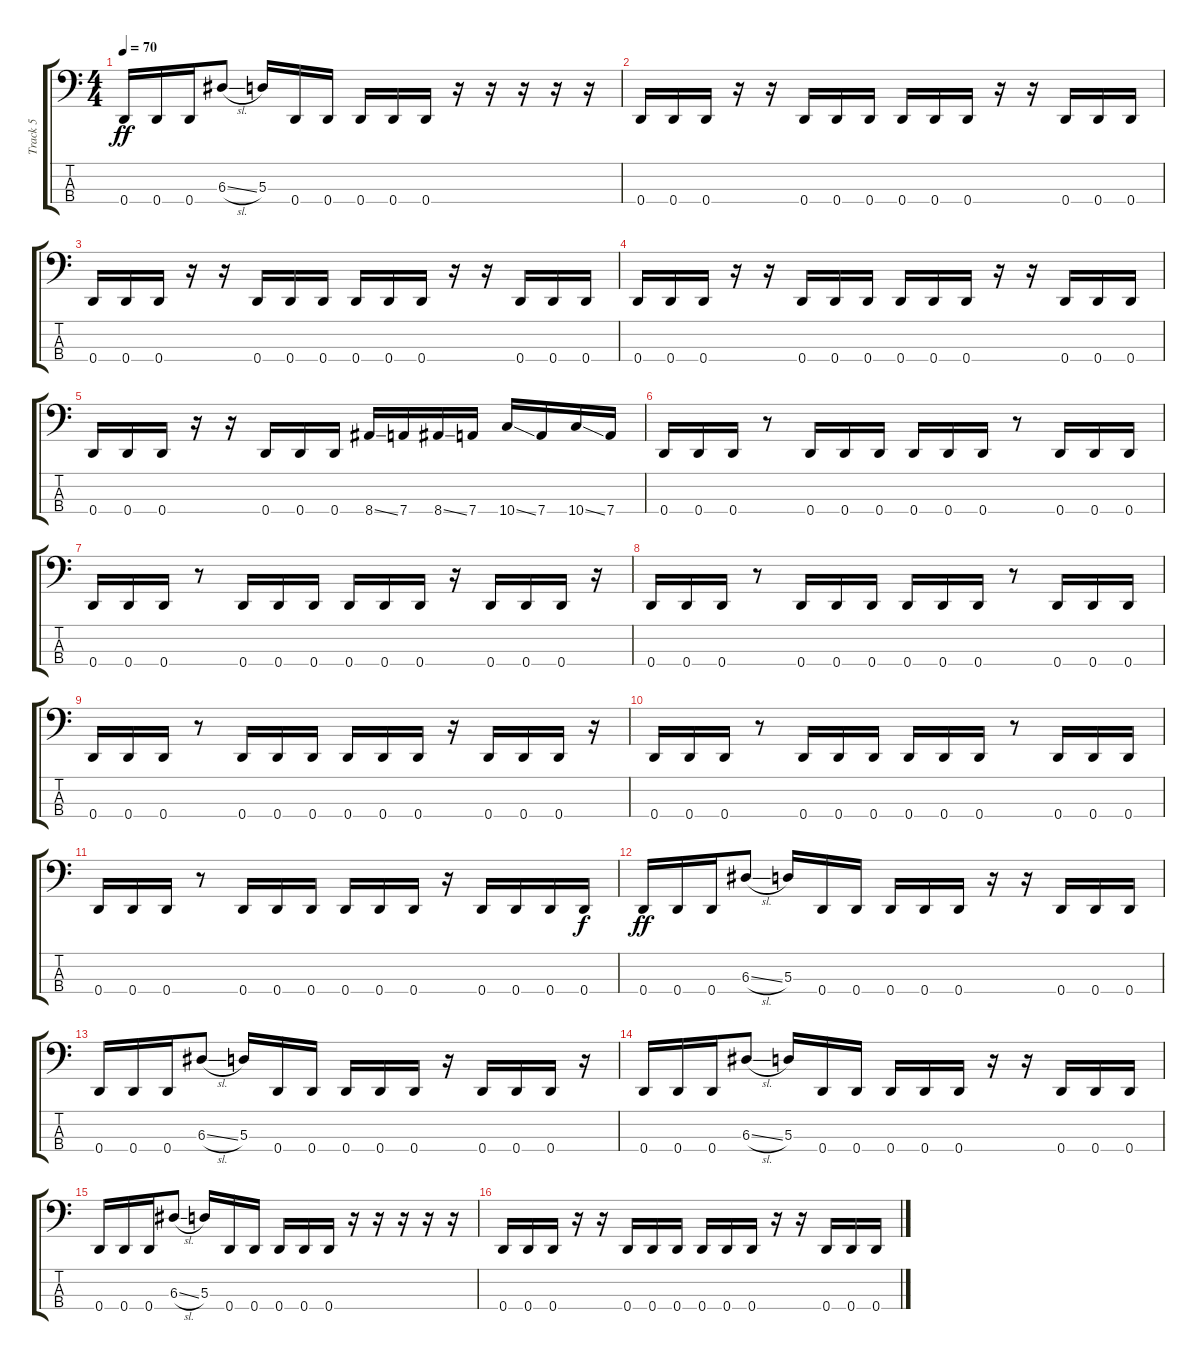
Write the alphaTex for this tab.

\track ("Track 5" "Track 5") {instrument electricbassfinger}
\staff {score tabs}
\tuning (G2 D2 A1 D1) {hide}
\ts (4 4)
\tempo 70
\clef f4
\ks c
0.4.16{dy ff} 0.4.16 0.4.16 6.3{sl}.8 5.3.16 0.4.16 0.4.16 0.4.16 0.4.16 0.4.16 r.16 r.16 r.16 r.16 r.16 |
0.4.16 0.4.16 0.4.16 r.16 r.16 0.4.16 0.4.16 0.4.16 0.4.16 0.4.16 0.4.16 r.16 r.16 0.4.16 0.4.16 0.4.16 |
0.4.16 0.4.16 0.4.16 r.16 r.16 0.4.16 0.4.16 0.4.16 0.4.16 0.4.16 0.4.16 r.16 r.16 0.4.16 0.4.16 0.4.16 |
0.4.16 0.4.16 0.4.16 r.16 r.16 0.4.16 0.4.16 0.4.16 0.4.16 0.4.16 0.4.16 r.16 r.16 0.4.16 0.4.16 0.4.16 |
0.4.16 0.4.16 0.4.16 r.16 r.16 0.4.16 0.4.16 0.4.16 8.4{ss}.16 7.4.16 8.4{ss}.16 7.4.16 10.4{ss}.16 7.4.16 10.4{ss}.16 7.4.16 |
0.4.16 0.4.16 0.4.16 r.8 0.4.16 0.4.16 0.4.16 0.4.16 0.4.16 0.4.16 r.8 0.4.16 0.4.16 0.4.16 |
0.4.16 0.4.16 0.4.16 r.8 0.4.16 0.4.16 0.4.16 0.4.16 0.4.16 0.4.16 r.16 0.4.16 0.4.16 0.4.16 r.16 |
0.4.16 0.4.16 0.4.16 r.8 0.4.16 0.4.16 0.4.16 0.4.16 0.4.16 0.4.16 r.8 0.4.16 0.4.16 0.4.16 |
0.4.16 0.4.16 0.4.16 r.8 0.4.16 0.4.16 0.4.16 0.4.16 0.4.16 0.4.16 r.16 0.4.16 0.4.16 0.4.16 r.16 |
0.4.16 0.4.16 0.4.16 r.8 0.4.16 0.4.16 0.4.16 0.4.16 0.4.16 0.4.16 r.8 0.4.16 0.4.16 0.4.16 |
0.4.16 0.4.16 0.4.16 r.8 0.4.16 0.4.16 0.4.16 0.4.16 0.4.16 0.4.16 r.16 0.4.16 0.4.16 0.4.16 0.4.16{dy f} |
0.4.16{dy ff} 0.4.16 0.4.16 6.3{sl}.8 5.3.16 0.4.16 0.4.16 0.4.16 0.4.16 0.4.16 r.16 r.16 0.4.16 0.4.16 0.4.16 |
0.4.16 0.4.16 0.4.16 6.3{sl}.8 5.3.16 0.4.16 0.4.16 0.4.16 0.4.16 0.4.16 r.16 0.4.16 0.4.16 0.4.16 r.16 |
0.4.16 0.4.16 0.4.16 6.3{sl}.8 5.3.16 0.4.16 0.4.16 0.4.16 0.4.16 0.4.16 r.16 r.16 0.4.16 0.4.16 0.4.16 |
0.4.16 0.4.16 0.4.16 6.3{sl}.8 5.3.16 0.4.16 0.4.16 0.4.16 0.4.16 0.4.16 r.16 r.16 r.16 r.16 r.16 |
0.4.16 0.4.16 0.4.16 r.16 r.16 0.4.16 0.4.16 0.4.16 0.4.16 0.4.16 0.4.16 r.16 r.16 0.4.16 0.4.16 0.4.16
